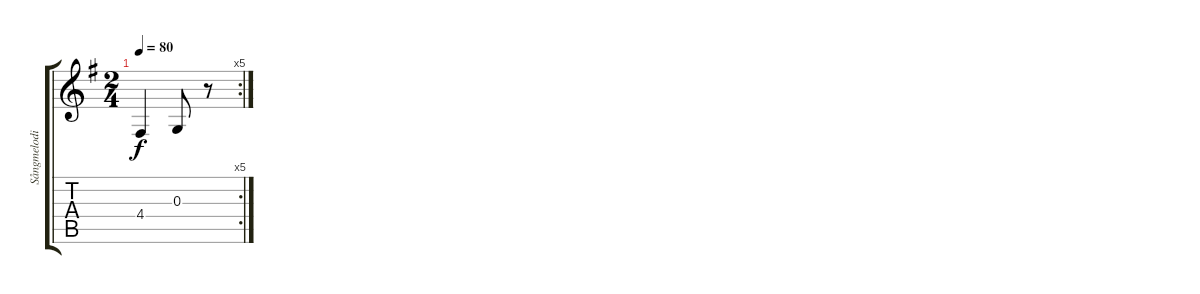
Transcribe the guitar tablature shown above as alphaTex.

\track ("Sångmelodi B" "Sångmelodi") {instrument violin}
\staff {score tabs}
\tuning (E4 B3 G3 D3 A2 E2) {hide}
\rc 5
\ts (2 4)
\tempo 80
\clef g2
\ks g
4.4.4{dy f} 0.3.8 r.8
